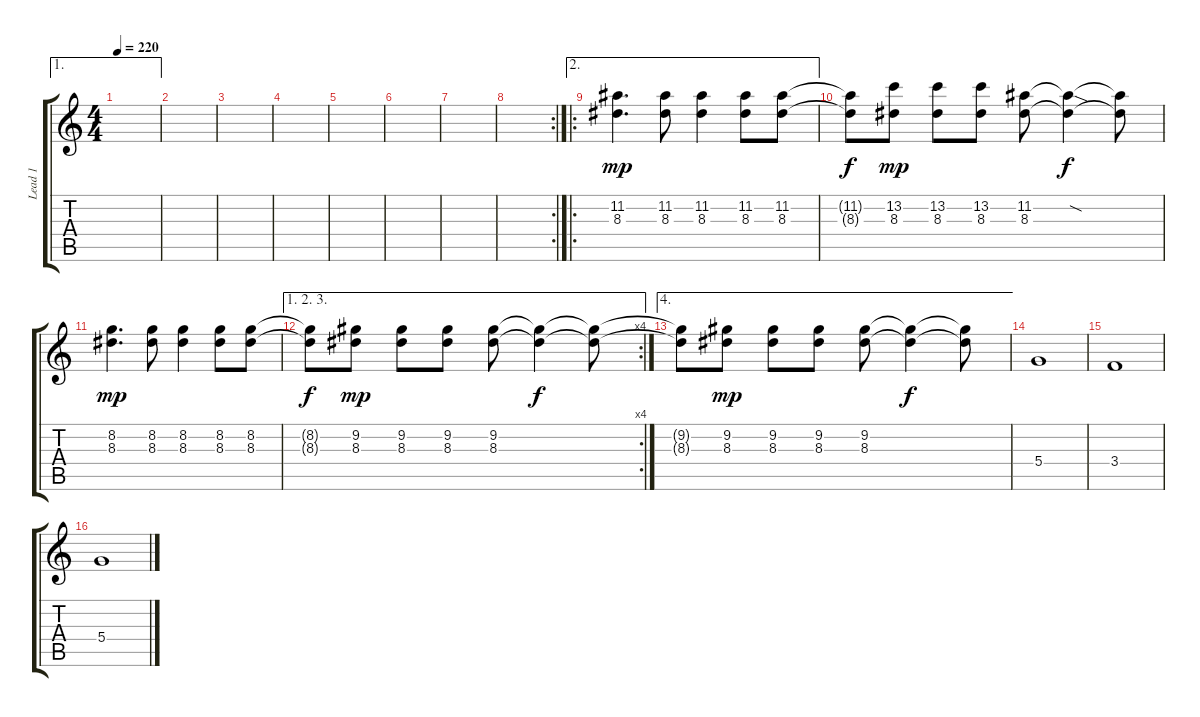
\track ("Lead 1" "Lead 1") {instrument distortionguitar}
\staff {score tabs}
\tuning (E4 B3 G3 D3 A2 E2) {hide}
\ae 1
\ts (4 4)
\tempo 220
\clef g2
\ks c
|
|
|
|
|
|
|
\rc 2
|
\ae 2
\ro
(11.2 8.3).4{d dy mp} (11.2 8.3).8 (11.2 8.3).4 (11.2 8.3).8 (11.2 8.3).8 |
(11.2{t} 8.3{t}).8{dy f} (13.2 8.3).8{dy mp} (13.2 8.3).8 (13.2 8.3).8 (11.2 8.3).8 (11.2{sod t} 8.3{t}).4{dy f} (11.2{t} 8.3{t}).8 |
(8.2 8.3).4{d dy mp} (8.2 8.3).8 (8.2 8.3).4 (8.2 8.3).8 (8.2 8.3).8 |
\ae (1 2 3)
\rc 4
(8.2{t} 8.3{t}).8{dy f} (9.2 8.3).8{dy mp} (9.2 8.3).8 (9.2 8.3).8 (9.2 8.3).8 (9.2{t} 8.3{t}).4{dy f} (9.2{t} 8.3{t}).8 |
\ae 4
(9.2{t} 8.3{t}).8 (9.2 8.3).8{dy mp} (9.2 8.3).8 (9.2 8.3).8 (9.2 8.3).8 (9.2{t} 8.3{t}).4{dy f} (9.2{t} 8.3{t}).8 |
5.4.1 |
3.4.1 |
5.4.1
